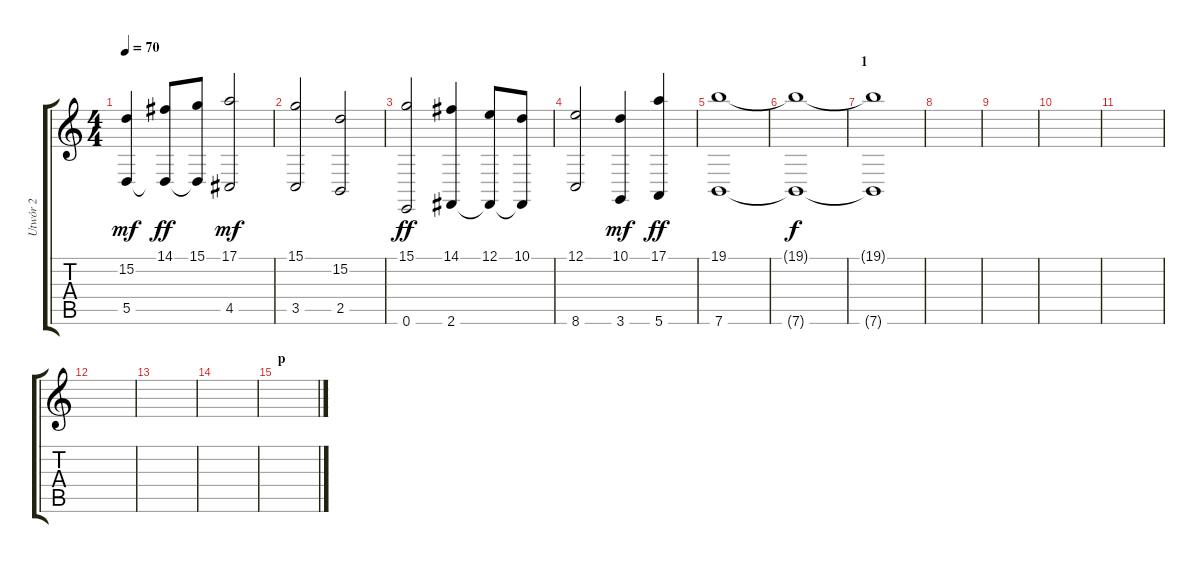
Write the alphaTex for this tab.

\track ("Utwór 2" "Utwór 2") {instrument pad8sweep}
\staff {score tabs}
\tuning (E4 B3 G3 D3 A2 E2) {hide}
\ts (4 4)
\tempo 70
\clef g2
\ks c
(15.2 5.5).4{dy mf instrument pad8sweep} (14.1 5.5{t}).8{dy ff} (15.1 5.5{t}).8 (17.1 4.5).2{dy mf} |
(15.1 3.5).2 (15.2 2.5).2 |
(15.1 0.6).2{dy ff} (14.1 2.6).4 (12.1 2.6{t}).8 (10.1 2.6{t}).8 |
(12.1 8.6).2 (10.1 3.6).4{dy mf} (17.1 5.6).4{dy ff} |
(19.1 7.6).1{volume 0} |
(19.1{t} 7.6{t}).1{dy f} |
\section ("" "1")
(19.1{t} 7.6{t}).1 |
|
|
|
|
|
|
|
\section ("" "p")
